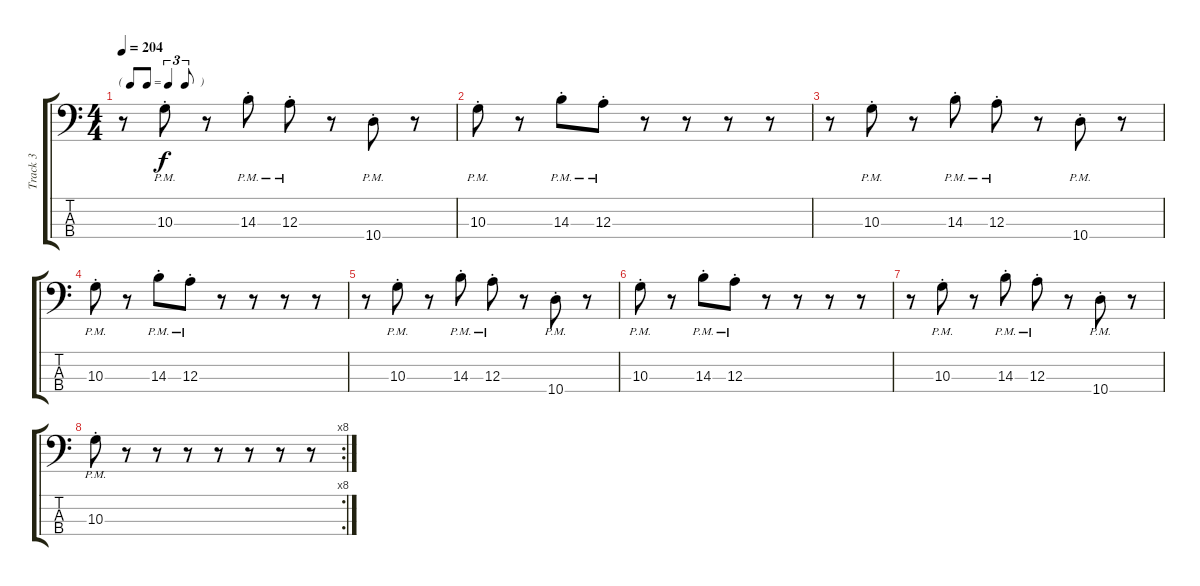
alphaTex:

\track ("Track 3" "Track 3") {instrument acousticguitarsteel}
\staff {score tabs}
\tuning (G2 D2 A1 E1) {hide}
\ts (4 4)
\tf triplet8th
\tempo 204
\clef f4
\ks c
r.8{dy f} 10.3{pm st}.8 r.8 14.3{pm st}.8 12.3{pm st}.8 r.8 10.4{pm st}.8 r.8 |
10.3{pm st}.8 r.8 14.3{pm st}.8 12.3{pm st}.8 r.8 r.8 r.8 r.8 |
r.8 10.3{pm st}.8 r.8 14.3{pm st}.8 12.3{pm st}.8 r.8 10.4{pm st}.8 r.8 |
10.3{pm st}.8 r.8 14.3{pm st}.8 12.3{pm st}.8 r.8 r.8 r.8 r.8 |
r.8 10.3{pm st}.8 r.8 14.3{pm st}.8 12.3{pm st}.8 r.8 10.4{pm st}.8 r.8 |
10.3{pm st}.8 r.8 14.3{pm st}.8 12.3{pm st}.8 r.8 r.8 r.8 r.8 |
r.8 10.3{pm st}.8 r.8 14.3{pm st}.8 12.3{pm st}.8 r.8 10.4{pm st}.8 r.8 |
\rc 8
10.3{pm st}.8 r.8 r.8 r.8 r.8 r.8 r.8 r.8
